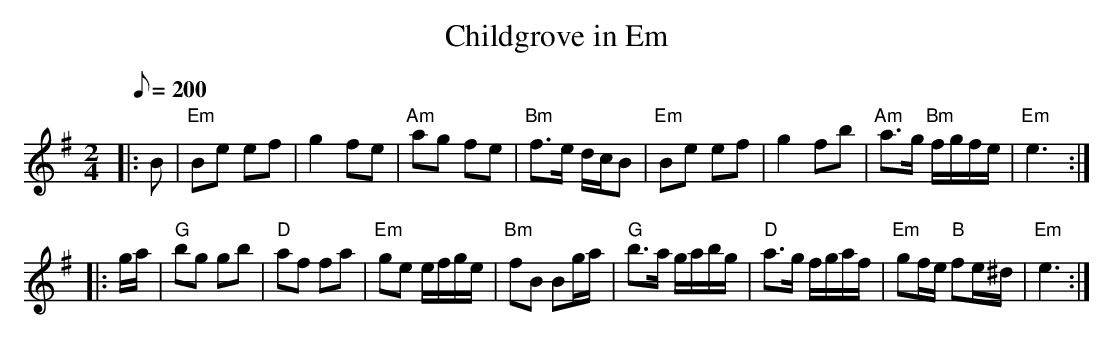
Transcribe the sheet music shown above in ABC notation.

X:1
T:Childgrove in Em
M: 2/4
L: 1/8
Q:1/8=200
K: Em
|: B \
| "Em"Be ef | g2 fe | "Am"ag fe | "Bm"f>e d/c/B \
| "Em"Be ef | g2 fb | "Am"a>g "Bm"f/g/f/e/ | "Em"e3 :|
|: g/a/ \
| "G"bg gb | "D"af fa | "Em"ge e/f/g/e/ | "Bm"fB Bg/a/ \
| "G"b>a g/a/b/g/ | "D"a>g f/g/a/f/ | "Em"gf/e/ "B"fe/^d/ | "Em"e3 :|
